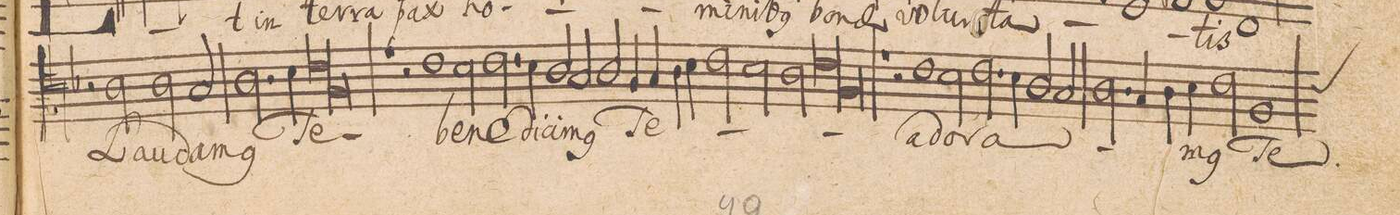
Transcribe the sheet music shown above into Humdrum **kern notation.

**kern	**text
*I"[TENOR.]	*
*clefC4	*
*k[b-]	*
*met(C|)	*
*M2/1	*
2r	.
2A\	Lau-
=12-	=12-
2A\	-da-
2G/	.
2.A\	-m(us)
4B-\	.
=13-	=13-
*lig	*
1c\	Te
1F/	.
*Xlig	*
=14-	=14-
1r	.
2r	.
1c\	be-
=15-	=15-
2B-\	-ne-
2.c\	-di-
4B-\	-ci-
=16-	=16-
2A/	-m(us)
2G/	.
2A/	.
4F/	Te
4G/	.
=17-	=17-
4A\	.
4B-\	.
2c\	.
2B-\	.
2A\	.
=18-	=18-
*lig	*
1c\	.
1F/	.
*Xlig	*
=19-	=19-
1r	.
2r	.
1c\	a-
=20-	=20-
2B-\	-do-
2.c\	-ra-
4B-\	.
=21-	=21-
2A/	.
2G/	.
2.A\	.
4G/	.
=22-	=22-
4A\	.
4B-\	.
2c\	-m(us)
*custos:c	*
1F/	Te.
=23-	=23-
*-	*-
